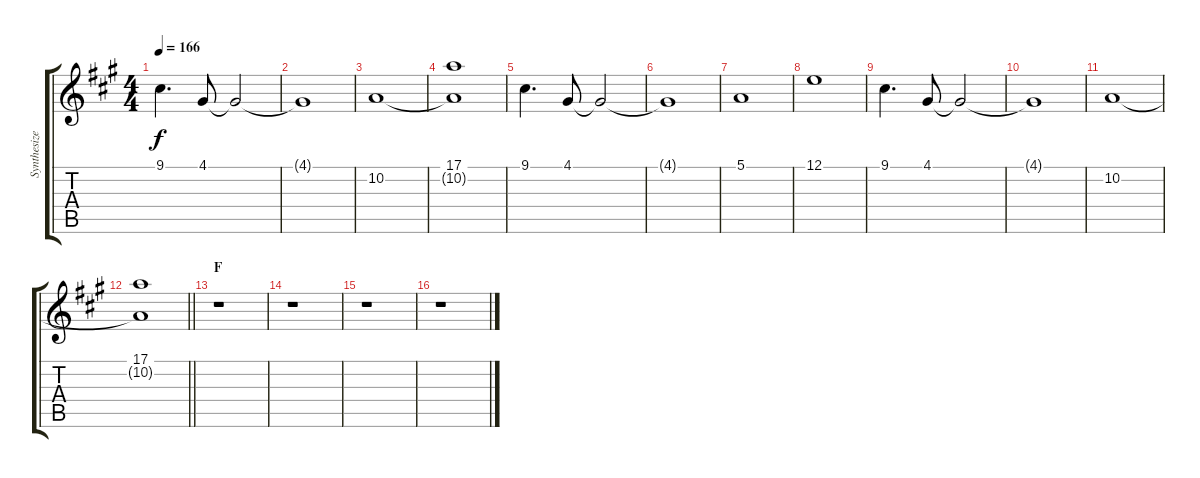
\track ("Synthesizer II" "Synthesize") {instrument lead2sawtooth}
\staff {score tabs}
\tuning (E4 B3 G3 D3 A2 E2) {hide}
\ts (4 4)
\tempo 166
\clef g2
\ks a
9.1.4{d dy f} 4.1.8 4.1{t}.2 |
4.1{t}.1 |
10.2.1 |
(17.1 10.2{t}).1 |
9.1.4{d} 4.1.8 4.1{t}.2 |
4.1{t}.1 |
5.1.1 |
12.1.1 |
9.1.4{d} 4.1.8 4.1{t}.2 |
4.1{t}.1 |
10.2.1 |
\barLineRight lightlight
(17.1 10.2{t}).1 |
\section ("" "F")
r.1 |
r.1 |
r.1 |
r.1
